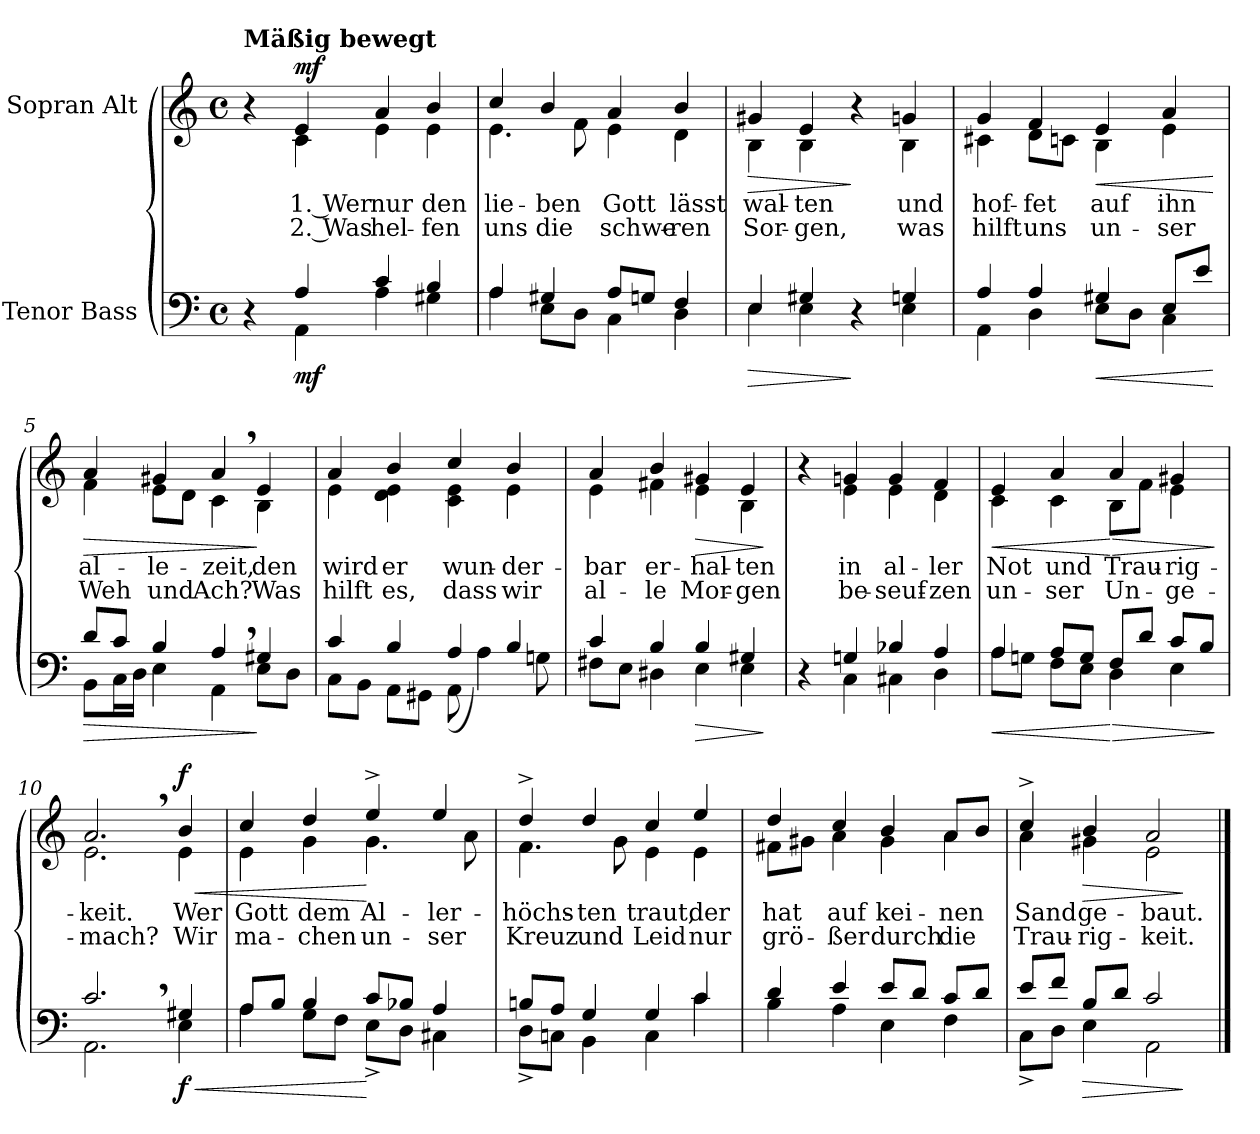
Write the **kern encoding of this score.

**kern	**dynam	**kern	**text	**text	**dynam
*part2	*part2	*part1	*part1	*part1	*part1
*staff2	*staff2	*staff1	*staff1	*staff1	*staff1
*I"Tenor Bass	*	*I"Sopran Alt	*	*	*
*clefF4	*	*clefG2	*	*	*
*k[]	*	*k[]	*	*	*
*M4/4	*	*M4/4	*	*	*
*met(c)	*	*met(c)	*	*	*
=1	=1	=1	=1	=1	=1
*^	*	*^	*	*	*
!	!	!	!LO:TX:a:B:t=Mäßig bewegt	!	!	!	!
4r	4ryy	.	4r	4ryy	.	.	.
!	!	!LO:DY:b	!	!	!LO:LY:b	!LO:LY:b	!LO:DY:a
4A/	4AA\	mf	4e/	4c\	1. Wer	2. Was	mf
!	!	!	!	!	!LO:LY:b	!LO:LY:b	!
4c/	4A\	.	4a/	4e\	nur	hel-	.
!	!	!	!	!	!LO:LY:b	!LO:LY:b	!
4B/	4G#X\	.	4b/	4e\	den	-fen	.
=2	=2	=2	=2	=2	=2	=2	=2
!	!	!	!	!	!LO:LY:b	!LO:LY:b	!
4A/	4A\	.	4cc/	4.e\	lie-	uns	.
!	!	!	!	!	!LO:LY:b	!LO:LY:b	!
4G#X/	8E\L	.	4b/	.	-ben	die	.
.	8D\J	.	.	8f\	.	.	.
!	!	!	!	!	!LO:LY:b	!LO:LY:b	!
8A/L	4C\	.	4a/	4e\	Gott	schwe-	.
8Gn/J	.	.	.	.	.	.	.
!	!	!	!	!	!LO:LY:b	!LO:LY:b	!
4F/	4D\	.	4b/	4d\	lässt	-ren	.
=3	=3	=3	=3	=3	=3	=3	=3
!	!	!LO:HP:b	!	!	!LO:LY:b	!LO:LY:b	!LO:HP:b
4E/	4E\	>	4g#X/	4B\	wal-	Sor-	>
!	!	!	!	!	!LO:LY:b	!LO:LY:b	!
4G#X/	4E\	.	4e/	4B\	-ten	-gen,	.
4r	4ryy	]	4r	4ryy	.	.	]
!	!	!	!	!	!LO:LY:b	!LO:LY:b	!
4Gn/	4E\	.	4gn/	4B\	und	was	.
=4	=4	=4	=4	=4	=4	=4	=4
!	!	!	!	!	!LO:LY:b	!LO:LY:b	!
4A/	4AA\	.	4g/	4c#X\	hof-	hilft	.
!	!	!	!	!	!LO:LY:b	!LO:LY:b	!
4A/	4D\	.	4f/	8d\L	-fet	uns	.
.	.	.	.	8cn\J	.	.	.
!	!	!LO:HP:b	!	!	!LO:LY:b	!LO:LY:b	!LO:HP:b
4G#X/	8E\L	<	4e/	4B\	auf	un-	<
.	8D\J	.	.	.	.	.	.
!	!	!	!	!	!LO:LY:b	!LO:LY:b	!
8E/L	4C\	.	4a/	4e\	ihn	-ser	.
8e/J	.	.	.	.	.	.	.
*v	*v	*	*	*	*	*	*
*	*	*v	*v	*	*	*
.	[	.	.	.	[
!!LO:LB:g=z
=5	=5	=5	=5	=5	=5
!	!LO:HP:b	!	!LO:LY:b	!LO:LY:b	!LO:HP:b
*^	*	*^	*	*	*
8d/L	8BB\L	>	4a/	4f\	al-	Weh	>
8c/J	16C\L	.	.	.	.	.	.
.	16D\JJ	.	.	.	.	.	.
!	!	!	!	!	!LO:LY:b	!LO:LY:b	!
4B/	4E\	.	4g#X/	8e\L	-le-	und	.
.	.	.	.	8d\J	.	.	.
!	!	!	!	!	!LO:LY:b	!LO:LY:b	!
4A,/	4AA\	.	4a,/	4c\	-zeit,	Ach?	.
!	!	!	!	!	!LO:LY:b	!LO:LY:b	!
4G#X/	8E\L	]	4e/	4B\	den	Was	]
.	8D\J	.	.	.	.	.	.
=6	=6	=6	=6	=6	=6	=6	=6
!	!	!	!	!	!LO:LY:b	!LO:LY:b	!
4c/	8C\L	.	4a/	4e\	wird	hilft	.
.	8BB\J	.	.	.	.	.	.
!	!	!	!	!	!LO:LY:b	!LO:LY:b	!
4B/	8AA\L	.	4b/	4d\ 4e\	er	es,	.
.	8GG#X\J	.	.	.	.	.	.
!	!	!	!	!	!LO:LY:b	!LO:LY:b	!
4A/	(8AA\	.	4cc/	4c\ 4e\	wun-	dass	.
.	4A\)	.	.	.	.	.	.
!	!	!	!	!	!LO:LY:b	!LO:LY:b	!
4B/	.	.	4b/	4e\	-der-	wir	.
.	8Gn\	.	.	.	.	.	.
=7	=7	=7	=7	=7	=7	=7	=7
!	!	!	!	!	!LO:LY:b	!LO:LY:b	!
4c/	8F#X\L	.	4a/	4e\	-bar	al-	.
.	8E\J	.	.	.	.	.	.
!	!	!	!	!	!LO:LY:b	!LO:LY:b	!
4B/	4D#X\	.	4b/	4f#X\	er-	-le	.
!	!	!LO:HP:b	!	!	!LO:LY:b	!LO:LY:b	!LO:HP:b
4B/	4E\	>	4g#X/	4e\	-hal-	Mor-	>
!	!	!	!	!	!LO:LY:b	!LO:LY:b	!
4G#X/	4E\	.	4e/	4B\	-ten	-gen	.
*v	*v	*	*	*	*	*	*
*	*	*v	*v	*	*	*
.	]	.	.	.	]
!!LO:LB:g=z
=8	=8	=8	=8	=8	=8
*^	*	*^	*	*	*
4r	4ryy	.	4r	4ryy	.	.	.
!	!	!	!	!	!LO:LY:b	!LO:LY:b	!
4Gn/	4C\	.	4gn/	4e\	in	be-	.
!	!	!	!	!	!LO:LY:b	!LO:LY:b	!
4B-X/	4C#X\	.	4g/	4e\	al-	-seuf-	.
!	!	!	!	!	!LO:LY:b	!LO:LY:b	!
4A/	4D\	.	4f/	4d\	-ler	-zen	.
=9	=9	=9	=9	=9	=9	=9	=9
!	!	!LO:HP:b	!	!	!LO:LY:b	!LO:LY:b	!LO:HP:b
4A/	8A\L	<	4e/	4c\	Not	un-	<
.	8Gn\J	.	.	.	.	.	.
!	!	!	!	!	!LO:LY:b	!LO:LY:b	!
8A/L	8F\L	.	4a/	4c\	und	-ser	.
8G/J	8E\J	.	.	.	.	.	.
!	!	!LO:HP:n=1:b	!	!	!LO:LY:b	!LO:LY:b	!LO:HP:n=1:b
8F/L	4D\	[ >	4a/	8B\L	Trau-	Un-	[ >
8d/J	.	.	.	8f\J	.	.	.
!	!	!	!	!	!LO:LY:b	!LO:LY:b	!
8c/L	4E\	.	4g#X/	4e\	-rig-	-ge-	.
8B/J	.	.	.	.	.	.	.
*v	*v	*	*	*	*	*	*
*	*	*v	*v	*	*	*
.	]	.	.	.	]
=10	=10	=10	=10	=10	=10
*^	*	*	*	*	*
!	!	!	!	!LO:LY:b	!LO:LY:b	!
*	*	*	*^	*	*	*
2.c,/	2.AA\	.	2.a,/	2.e\	-keit.	-mach?	.
!	!	!LO:HP:b	!	!	!LO:LY:b	!LO:LY:b	!LO:HP:b
!	!	!LO:DY:n=1:b	!	!	!	!	!LO:DY:n=1:a
4G#X/	4E\	< f	4b/	4e\	Wer	Wir	< f
=11	=11	=11	=11	=11	=11	=11	=11
!	!	!	!	!	!LO:LY:b	!LO:LY:b	!
8A/L	4A\	.	4cc/	4e\	Gott	ma-	.
8B/J	.	.	.	.	.	.	.
!	!	!	!	!	!LO:LY:b	!LO:LY:b	!
4B/	8G\L	.	4dd/	4g\	dem	-chen	.
.	8F\J	.	.	.	.	.	.
!	!	!	!	!	!LO:LY:b	!LO:LY:b	!
8c/L	8E^\L	[	4ee^/	4.g\	Al-	un-	[
8B-X/J	8D\J	.	.	.	.	.	.
!	!	!	!	!	!LO:LY:b	!LO:LY:b	!
4A/	4C#X\	.	4ee/	.	-ler-	-ser	.
.	.	.	.	8a\	.	.	.
!!LO:LB:g=z	!!
=12	=12	=12	=12	=12	=12	=12	=12
!	!	!	!	!	!LO:LY:b	!LO:LY:b	!
8Bn/L	8D^\L	.	4dd^/	4.f\	-höchs-	Kreuz	.
8A/J	8Cn\J	.	.	.	.	.	.
!	!	!	!	!	!LO:LY:b	!LO:LY:b	!
4G/	4BB\	.	4dd/	.	-ten	und	.
.	.	.	.	8g\	.	.	.
!	!	!	!	!	!LO:LY:b	!LO:LY:b	!
4G/	4C\	.	4cc/	4e\	traut,	Leid	.
!	!	!	!	!	!LO:LY:b	!LO:LY:b	!
4c/	4c\	.	4ee/	4e\	der	nur	.
=13	=13	=13	=13	=13	=13	=13	=13
!	!	!	!	!	!LO:LY:b	!LO:LY:b	!
4d/	4B\	.	4dd/	8f#X\L	hat	grö-	.
.	.	.	.	8g#X\J	.	.	.
!	!	!	!	!	!LO:LY:b	!LO:LY:b	!
4e/	4A\	.	4cc/	4a\	auf	-ßer	.
!	!	!	!	!	!LO:LY:b	!LO:LY:b	!
8e/L	4E\	.	4b/	4g#\	kei-	durch	.
8d/J	.	.	.	.	.	.	.
!	!	!	!	!	!LO:LY:b	!LO:LY:b	!
8c/L	4F\	.	8a/L	4a\	-nen	die	.
8d/J	.	.	8b/J	.	.	.	.
=14	=14	=14	=14	=14	=14	=14	=14
!	!	!	!	!	!LO:LY:b	!LO:LY:b	!
8e/L	8C^\L	.	4cc^/	4a\	Sand	Trau-	.
8f/J	8D\J	.	.	.	.	.	.
!	!	!LO:HP:b	!	!	!LO:LY:b	!LO:LY:b	!LO:HP:b
8B/L	4E\	>	4b/	4g#X\	ge-	-rig-	>
8d/J	.	.	.	.	.	.	.
!	!	!	!	!	!LO:LY:b	!LO:LY:b	!
2c/	2AA\	.	2a/	2e\	-baut.	-keit.	.
*v	*v	*	*	*	*	*	*
*	*	*v	*v	*	*	*
.	]	.	.	.	]
==	==	==	==	==	==
*-	*-	*-	*-	*-	*-
